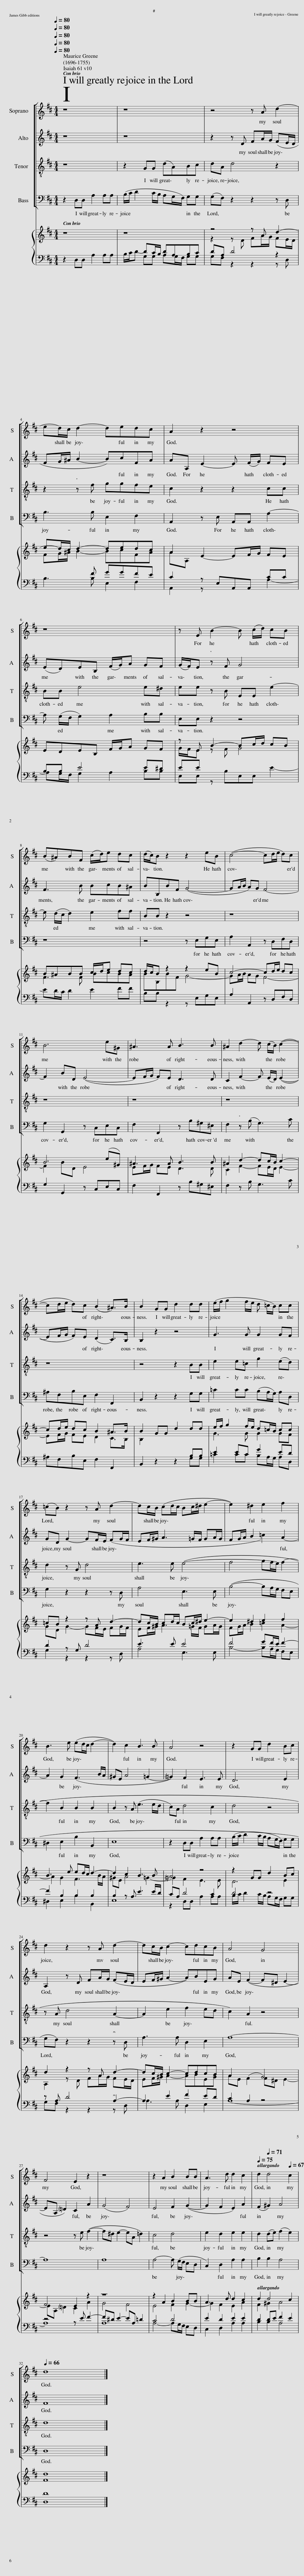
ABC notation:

X:1
%%score [ 1 2 3 4 ] { ( 5 6 ) | ( 7 8 ) }
L:1/8
Q:1/4=80
M:4/4
I:linebreak $
K:D
V:1 treble
V:2 treble
V:3 treble-8
V:4 bass
V:5 treble
V:6 treble
V:7 bass
V:8 bass
V:1
 z8 | z8 | z4 z A d2- |$ ed/c/ d2- dedc | A2 z2 z4 |$ %5
 z8 | z E B2- B (c/d/) cB |$ (B^A)BF (c/d/)e dc | (d/c/)B z2 z2 eB | (c4- cd/e/ d)c |$ %10
 B6 e^G | ^A3 A B3 B | ^A2 d2- d (c/B/) (c2- |$ cd/e/ d)c (B2 ^A>)B | B2 GG d2 dd | %15
 (e/f/ g2 f/e/ d =c/B/) cc |$ (=cB) z2 z A d2- | dc/B/ (cd/c/ Bc/^d/ e2- | e2) ^d2 e2 f2 |$ B3 e (ed/c/ d2- | %20
 d2) c2 B3 B | A4 z4 | z2 GG d2 Bc |$ d2 z2 z A d2- | dc/B/ c2- cdcB | %25
 A4 G4 |$ F4 E2 z2 | z8 | z2 A2 B2 BB | A3 d d2 c2 | %30
[Q:1/4=75] d2[Q:1/4=71] d4[Q:1/4=67] c2 |$[Q:1/4=66] d8 |] %32
V:2
 z8 | z8 | z2 z D FA/G/ (FE/D/ |$ FG/^A/ B2- B)cFA | AA, E2- E (F/G/) FE |$ %5
 (ED)EB, (F/G/)A GF | (G/F/)E z F G4 |$ F3 B BcB^A | BB,BF (G4- | GA/B/ A)G F4- |$ %10
 F2 BD (E4- | EF/G/ F)E D3 D | C2 F2- F (E/D/) (E2- |$ EF/G/ F)E (D2 C>)B, | B,2 z2 z4 | %15
 G3 G G2 GF |$ GD G2- GF/E/ (FG/F/ | EF/^G/ A3 =G/F/ GA/G/ | FG/A/ B2 =c2) A2- |$ A2 G2 (F3 B/A/ | %20
 ^GE A4 =G2- | !courtesy!=G2) F2 E3 E | D6 E2 |$ A,2 z D FA/G/ (FE/D/ | EF/^G/ A2- A)BEG | %25
 AE (F2- F^D E2- |$ EA, !courtesy!=D2) C2 A2 | (G4 F4) | E4 F2 (G2- | G2 F2 E2) A2 | %30
 (F2 ^G2) A4 |$ F8 |] %32
V:3
 z8 | z2 GG (dA)Bc | dA d4 z2 |$ z2 z f ggfe | c2 z2 z2 cc |$ %5
 BB e4 e^d | ee z B EE e2- |$ e (d/c/ d2) e2 ff | BB z2 z4 | z8 |$ %10
 z8 | z8 | z8 |$ z8 | z4 z2 BB | %15
 e2 e=c g2 (ed) |$ d2 z G d4 | e3 e (e4- | f4 gf/e/ f2- |$ f2 B2 B2 B2 | %20
 B2 z A (e3 e/d/ | c)A d4 c2 | d4 z4 |$ z A d4 A2- | A2 e2 f2 ed | %25
 c2) A2 z4 |$ z4 z e (f2- | f^d e2- eA =d2) | c4 d4 | e2 d2 e2 e2 | %30
 d2 (de) (f2 e2) |$ d8 |] %32
V:4
 z2 D,D, A,2 A,A, | (B,/C/ D2 C/B,/ A,G,/F,/) G,G, | (G,F,) z2 z2 z D, |$ B,3 B, E,2 F,2 | A,,2 z E, A,,A,, A,2- |$ %5
 A, (G,/F,/ G,2) A,2 B,B, | E,E, z2 z4 |$ z8 | z4 z E,G,E, | A,2 A,,2 z D,F,D, |$ %10
 G,2 G,,2 z C,E,C, | F,2 F,,2 z B,^G,^E, | F,2 z (B, G,3) C |$ ^A,F,B,E, F,2 F,,2 | B,,2 z2 z2 G,G, | %15
 =C2 CC (B,A,/G,/) A,D, |$ G,2 z2 z2 z D, | A,4 E,3 E, | (B,4- B,A,/G,/ F,E, |$ ^D,2 E,2 B,2 B,,2 | %20
 E,8 | z2 D,D, A,2 A,A, | (B,/C/ D2 C/B,/ A,G,/F,/) G,G, |$ G,F,) z2 z2 z D, | A,3 A, D,2 E,2 | %25
 A,8- |$ A,8 | A,8 | A,4- A, (G,/F,/ E,D, | C,2) D,2 A,2 A,2 | %30
 B,2 B,2 A,4 |$ D,8 |] %32
V:5
 z8 | z8 | z4 z A d2- |$ ed/c/ d2- dedc | A2 E2- EF/G/ FE |$ %5
 EDEB, F/G/A GF | z E B2- Bc/d/ cB |$ B^ABB c/d/e dc | d/c/B z2 z2 eB | c4- cd/e/ dc |$ %10
 B6 (e^G) | ^A3 A B3 B | ^A2 d2- dc/B/ c2- |$ cd/e/ dc B2 ^A>B | B2 GG d2 dd | %15
 e/f/ g2 f/e/ d=c/B/ cc |$ =cB z2 z A d2- | dc/B/ cd/c/ Bc/^d/ e2- | e2 ^d2 e2 f2 |$ B3 e ed/c/ d2- | %20
 d2 c2 B3 B | A4 z4 | z2 GG d2 Bc |$ d2 z2 z A d2- | dc/B/ c2- cdcB | %25
 A2 (F2 G4) |$ F4 E2 z2 | z8 | z2 A2 B2 BB | A3 d d2 c2 | %30
 d2 d4 c2 |$ d8 |] %32
V:6
 x4 x4 | x4 x4 | z2 z D FA/G/ FE/D/ |$ FG/^A/ B2- BcF[Ac] | AA, x2 x4 |$ %5
 x4 x4 | G/F/E z F G4 |$ F3 F BcB^A | BB,BF G4- | GA/B/ AG F4- |$ %10
 F2 BD E4 | EF/G/ FE D3 D | C2 F2- FE/D/ E2- |$ EF/G/ FE D2 C>B, | B,2 x2 x4 | %15
 G3 G G2 GF |$ GD G2- GF/E/ FG/F/ | EF/^G/ A3 =G/F/ GA/G/ | FG/A/ B2 =c2 A2- |$ A2 G2 F3 B/A/ | %20
 ^GE A4 =G2- | !courtesy!=G2 F2 E3 E | D6 E2 |$ A,2 z D FA/G/ FE/D/ | EF/^G/ A2- ABE[GB] | %25
 AE x2 F^D E2- |$ EA, !courtesy!=D2 C2 A2 | G4 F4 | E4 F2 G2- | G2 F2 E2 A2 | %30
 F2 ^G2 A4 |$ F8 |] %32
V:7
 z2 D,D, A,2 A,A, | B,/C/D- DC/B,/ DA,B,C | DA, D4 z2 |$ B,3 F GGFE | C2 z E,A,,A,, CC |$ %5
 B,B, E4 E^D | EE x2 x4 |$ x8 | x8 | A,2 A,,2 z D,F,D, |$ %10
 G,2 G,,2 z C,E,C, | F,2 F,,2 z B,^G,^E, | F,2 z B, G,3 C |$ ^A,F,B,E, F,2 F,,2 | B,,2 z2 z2 B,B, | %15
 E2 E=C G2 ED |$ D2 z G, D4 | E3 E E4 | F4 GF/E/ F2- |$ F2 B,2 B,2 B,2 | %20
 B,2 z A, E3 E/D/ | CA, D4 C2 | D4 z4 |$ z A, D4 A,2- | A,2 E2 F2 ED | %25
 C2 A,2 z4 |$ z4 z E F2- | F^D E2- EA, =D2 | C4 D4 | E2 D2 E2 E2 | %30
 D2 DE F2 E2 |$ D8 |] %32
V:8
 x4 x4 | x2 G,G, A,G,/F,/ G,G, | G,F, z2 z2 z D, |$ x2 x B, E,2 F,2 | A,,2 z x x2 A,2- |$ %5
 A,G,/F,/ G,2 A,2 B,B, | E,E, z B,E,E, E2- |$ ED/C/ D2 E2 FF | B,B, z2 z E,G,E, | x4 x4 |$ %10
 x4 x4 | x4 x4 | x8 |$ x8 | x2 x2 x2 G,G, | %15
 =C2 CC B,A,/G,/ A,D, |$ G,2 z2 z2 z D, | A,4 E,3 E, | B,4- B,A,/G,/ F,E, |$ ^D,2 E,2 B,2 B,,2 | %20
 E,8 | z2 D,D, A,2 A,A, | B,/C/ D2 C/B,/ A,G,/F,/ G,G, |$ G,F, z2 z2 z D, | A,3 A, D,2 E,2 | %25
 A,8- |$ A,8 | A,8 | A,4- A,G,/F,/ E,D, | C,2 D,2 A,2 A,2 | %30
 B,2 B,2 A,4 |$ D,8 |] %32
